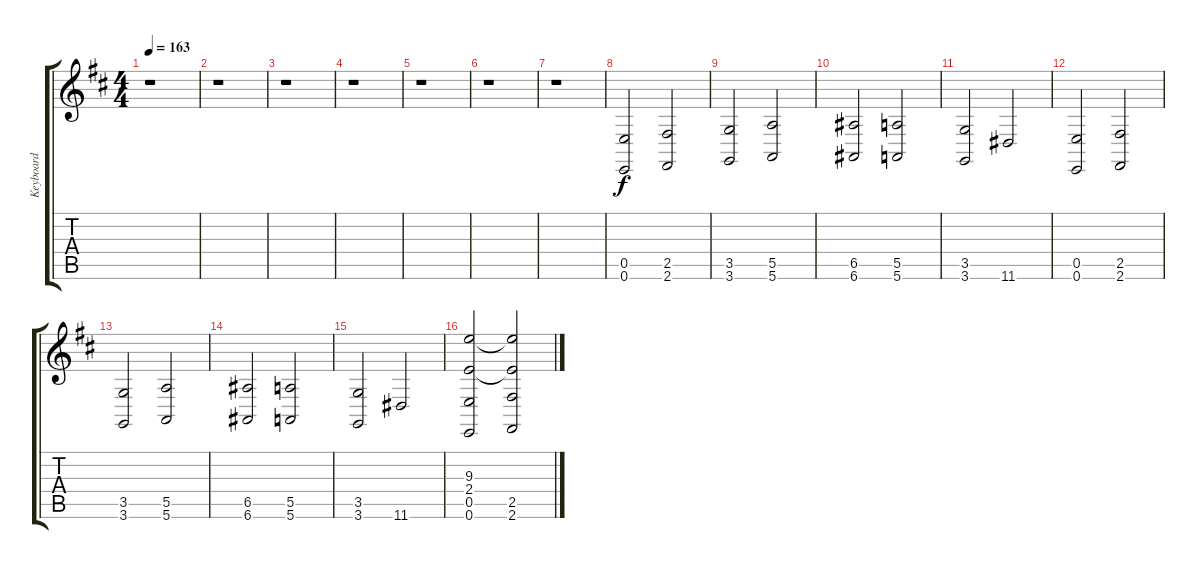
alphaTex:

\track ("Keyboard" "Keyboard") {instrument acousticgrandpiano}
\staff {score tabs}
\tuning (E5 B4 G4 D4 E3 E2) {hide}
\ts (4 4)
\tempo 163
\clef g2
\ks d
r.1{dy mp} |
r.1 |
r.1 |
r.1 |
r.1 |
r.1 |
r.1 |
(0.5 0.6).2{dy f instrument stringensemble1} (2.5 2.6).2 |
(3.5 3.6).2 (5.5 5.6).2 |
(6.5 6.6).2 (5.5 5.6).2 |
(3.5 3.6).2 11.6.2 |
(0.5 0.6).2 (2.5 2.6).2 |
(3.5 3.6).2 (5.5 5.6).2 |
(6.5 6.6).2 (5.5 5.6).2 |
(3.5 3.6).2 11.6.2 |
(9.3 2.4 0.5 0.6).2 (9.3{t} 2.4{t} 2.5 2.6).2
